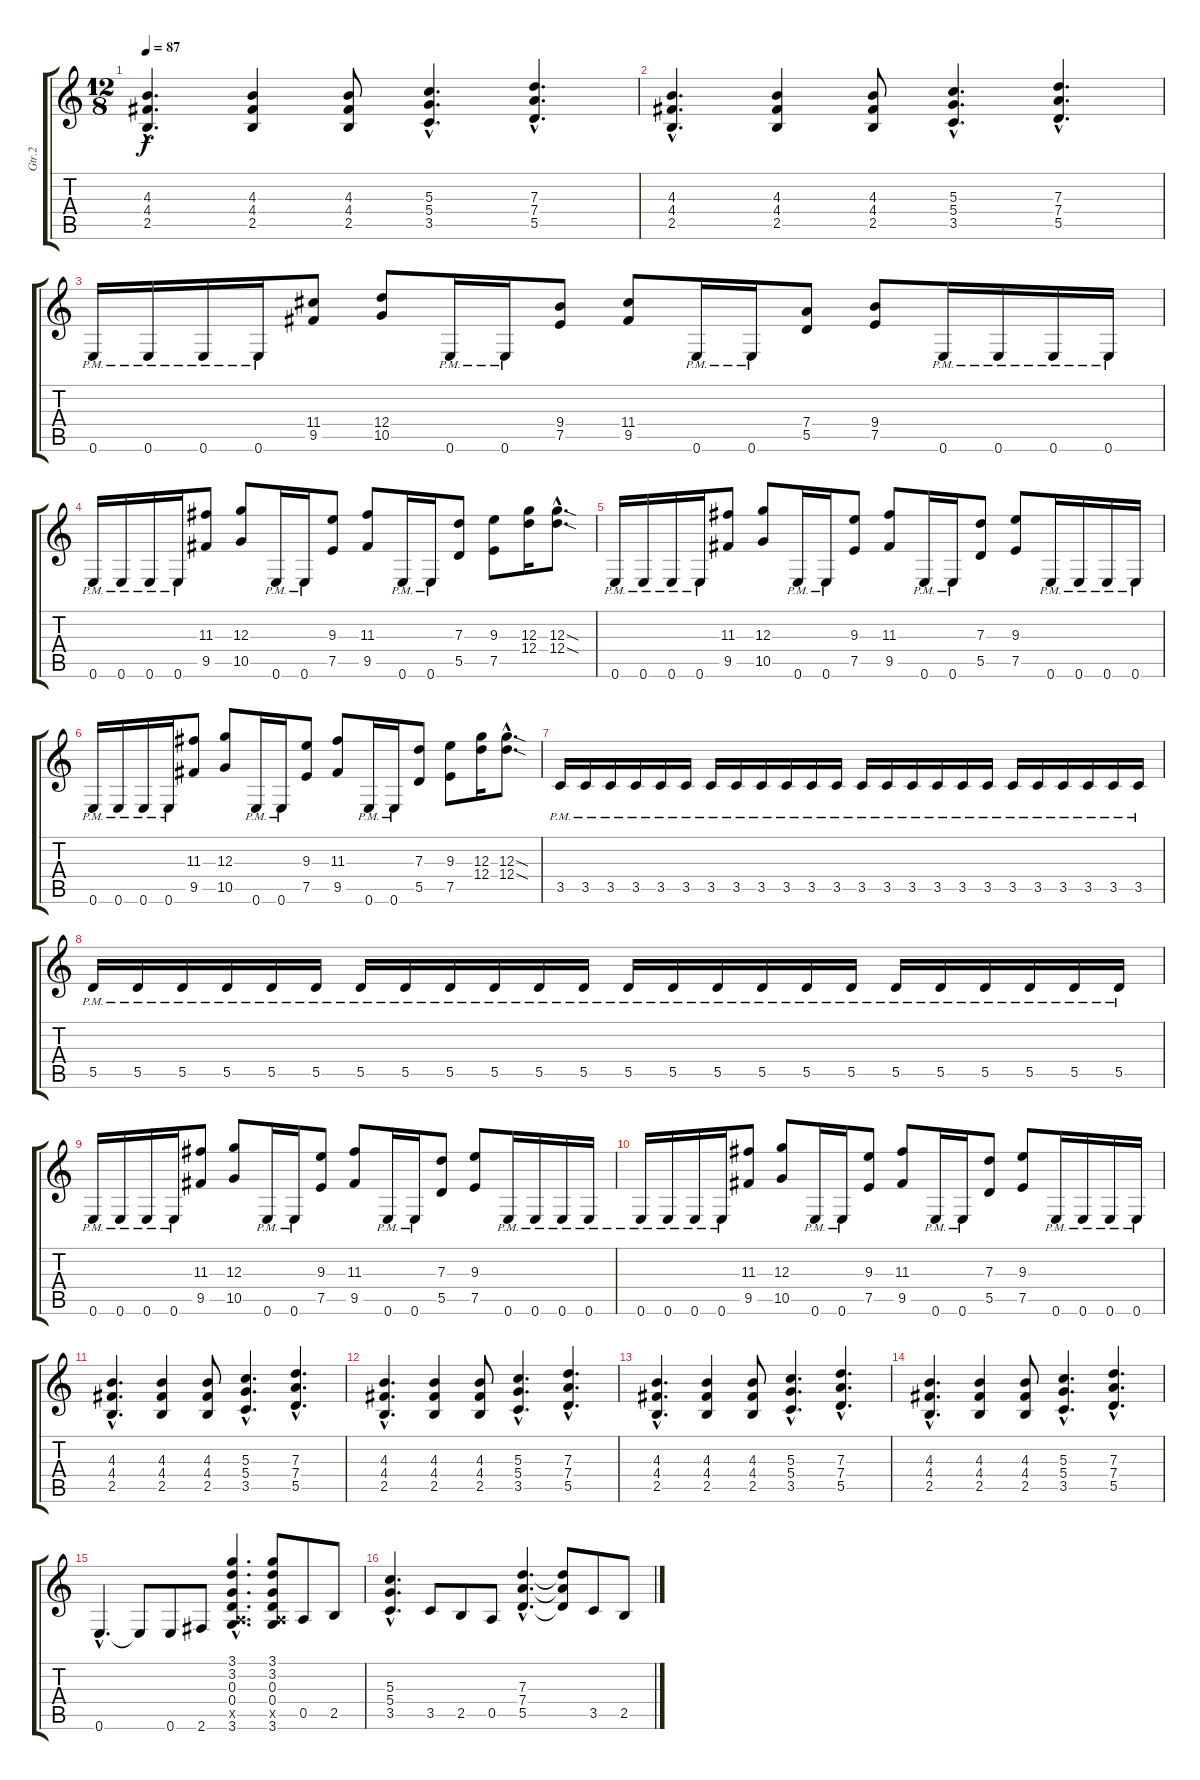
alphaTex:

\track ("Gtr.2" "Gtr.2") {instrument electricguitarclean}
\staff {score tabs}
\tuning (E4 B3 G3 D3 A2 E2) {hide}
\ts (12 8)
\tempo 87
\clef g2
\ks c
(4.3{hac} 4.4{hac} 2.5{hac}).4{d dy f} (4.3 4.4 2.5).4 (4.3 4.4 2.5).8 (5.3{hac} 5.4{hac} 3.5{hac}).4{d} (7.3{hac} 7.4{hac} 5.5{hac}).4{d} |
(4.3{hac} 4.4{hac} 2.5{hac}).4{d} (4.3 4.4 2.5).4 (4.3 4.4 2.5).8 (5.3{hac} 5.4{hac} 3.5{hac}).4{d} (7.3{hac} 7.4{hac} 5.5{hac}).4{d} |
0.6{pm}.16 0.6{pm}.16 0.6{pm}.16 0.6{pm}.16 (11.4 9.5).8 (12.4 10.5).8 0.6{pm}.16 0.6{pm}.16 (9.4 7.5).8 (11.4 9.5).8 0.6{pm}.16 0.6{pm}.16 (7.4 5.5).8 (9.4 7.5).8 0.6{pm}.16 0.6{pm}.16 0.6{pm}.16 0.6{pm}.16 |
0.6{pm}.16 0.6{pm}.16 0.6{pm}.16 0.6{pm}.16 (11.3 9.5).8 (12.3 10.5).8 0.6{pm}.16 0.6{pm}.16 (9.3 7.5).8 (11.3 9.5).8 0.6{pm}.16 0.6{pm}.16 (7.3 5.5).8 (9.3 7.5).8 (12.3 12.4).16 (12.3{sod hac} 12.4{sod hac}).8{d} |
0.6{pm}.16 0.6{pm}.16 0.6{pm}.16 0.6{pm}.16 (11.3 9.5).8 (12.3 10.5).8 0.6{pm}.16 0.6{pm}.16 (9.3 7.5).8 (11.3 9.5).8 0.6{pm}.16 0.6{pm}.16 (7.3 5.5).8 (9.3 7.5).8 0.6{pm}.16 0.6{pm}.16 0.6{pm}.16 0.6{pm}.16 |
0.6{pm}.16 0.6{pm}.16 0.6{pm}.16 0.6{pm}.16 (11.3 9.5).8 (12.3 10.5).8 0.6{pm}.16 0.6{pm}.16 (9.3 7.5).8 (11.3 9.5).8 0.6{pm}.16 0.6{pm}.16 (7.3 5.5).8 (9.3 7.5).8 (12.3 12.4).16 (12.3{sod hac} 12.4{sod hac}).8{d} |
3.5{pm}.16 3.5{pm}.16 3.5{pm}.16 3.5{pm}.16 3.5{pm}.16 3.5{pm}.16 3.5{pm}.16 3.5{pm}.16 3.5{pm}.16 3.5{pm}.16 3.5{pm}.16 3.5{pm}.16 3.5{pm}.16 3.5{pm}.16 3.5{pm}.16 3.5{pm}.16 3.5{pm}.16 3.5{pm}.16 3.5{pm}.16 3.5{pm}.16 3.5{pm}.16 3.5{pm}.16 3.5{pm}.16 3.5{pm}.16 |
5.5{pm}.16 5.5{pm}.16 5.5{pm}.16 5.5{pm}.16 5.5{pm}.16 5.5{pm}.16 5.5{pm}.16 5.5{pm}.16 5.5{pm}.16 5.5{pm}.16 5.5{pm}.16 5.5{pm}.16 5.5{pm}.16 5.5{pm}.16 5.5{pm}.16 5.5{pm}.16 5.5{pm}.16 5.5{pm}.16 5.5{pm}.16 5.5{pm}.16 5.5{pm}.16 5.5{pm}.16 5.5{pm}.16 5.5{pm}.16 |
0.6{pm}.16 0.6{pm}.16 0.6{pm}.16 0.6{pm}.16 (11.3 9.5).8 (12.3 10.5).8 0.6{pm}.16 0.6{pm}.16 (9.3 7.5).8 (11.3 9.5).8 0.6{pm}.16 0.6{pm}.16 (7.3 5.5).8 (9.3 7.5).8 0.6{pm}.16 0.6{pm}.16 0.6{pm}.16 0.6{pm}.16 |
0.6{pm}.16 0.6{pm}.16 0.6{pm}.16 0.6{pm}.16 (11.3 9.5).8 (12.3 10.5).8 0.6{pm}.16 0.6{pm}.16 (9.3 7.5).8 (11.3 9.5).8 0.6{pm}.16 0.6{pm}.16 (7.3 5.5).8 (9.3 7.5).8 0.6{pm}.16 0.6{pm}.16 0.6{pm}.16 0.6{pm}.16 |
(4.3{hac} 4.4{hac} 2.5{hac}).4{d} (4.3 4.4 2.5).4 (4.3 4.4 2.5).8 (5.3{hac} 5.4{hac} 3.5{hac}).4{d} (7.3{hac} 7.4{hac} 5.5{hac}).4{d} |
(4.3{hac} 4.4{hac} 2.5{hac}).4{d} (4.3 4.4 2.5).4 (4.3 4.4 2.5).8 (5.3{hac} 5.4{hac} 3.5{hac}).4{d} (7.3{hac} 7.4{hac} 5.5{hac}).4{d} |
(4.3{hac} 4.4{hac} 2.5{hac}).4{d} (4.3 4.4 2.5).4 (4.3 4.4 2.5).8 (5.3{hac} 5.4{hac} 3.5{hac}).4{d} (7.3{hac} 7.4{hac} 5.5{hac}).4{d} |
(4.3{hac} 4.4{hac} 2.5{hac}).4{d} (4.3 4.4 2.5).4 (4.3 4.4 2.5).8 (5.3{hac} 5.4{hac} 3.5{hac}).4{d} (7.3{hac} 7.4{hac} 5.5{hac}).4{d} |
0.6{hac}.4{d} 0.6{t}.8 0.6.8 2.6.8 (3.1{hac} 3.2{hac} 0.3{hac} 0.4{hac} 0.5{hac x} 3.6{hac}).4{d} (3.1 3.2 0.3 0.4 0.5{x} 3.6).8 0.5.8 2.5.8 |
(5.3{hac} 5.4{hac} 3.5{hac}).4{d} 3.5.8 2.5.8 0.5.8 (7.3{hac} 7.4{hac} 5.5{hac}).4{d} (7.3{t} 7.4{t} 5.5{t}).8 3.5.8 2.5.8
